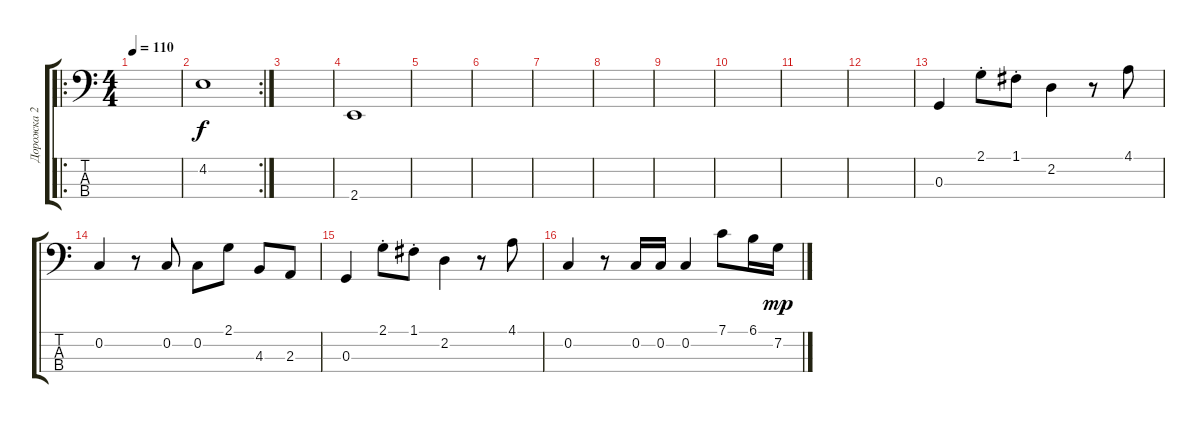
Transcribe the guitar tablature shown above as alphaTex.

\track ("Дорожка 2" "Дорожка 2") {instrument electricbassfinger}
\staff {score tabs}
\tuning (F2 C2 G1 D1) {hide}
\ro
\ts (4 4)
\tempo 110
\clef f4
\ks c
|
\rc 2
4.2.1 |
|
2.4.1 |
|
|
|
|
|
|
|
|
0.3.4 2.1{st}.8 1.1{st}.8 2.2.4 r.8 4.1.8 |
0.2.4 r.8 0.2.8 0.2.8 2.1.8 4.3.8 2.3.8 |
0.3.4 2.1{st}.8 1.1{st}.8 2.2.4 r.8 4.1.8 |
0.2.4 r.8 0.2.16 0.2.16 0.2.4 7.1.8 6.1.16 7.2.16{dy mp}
